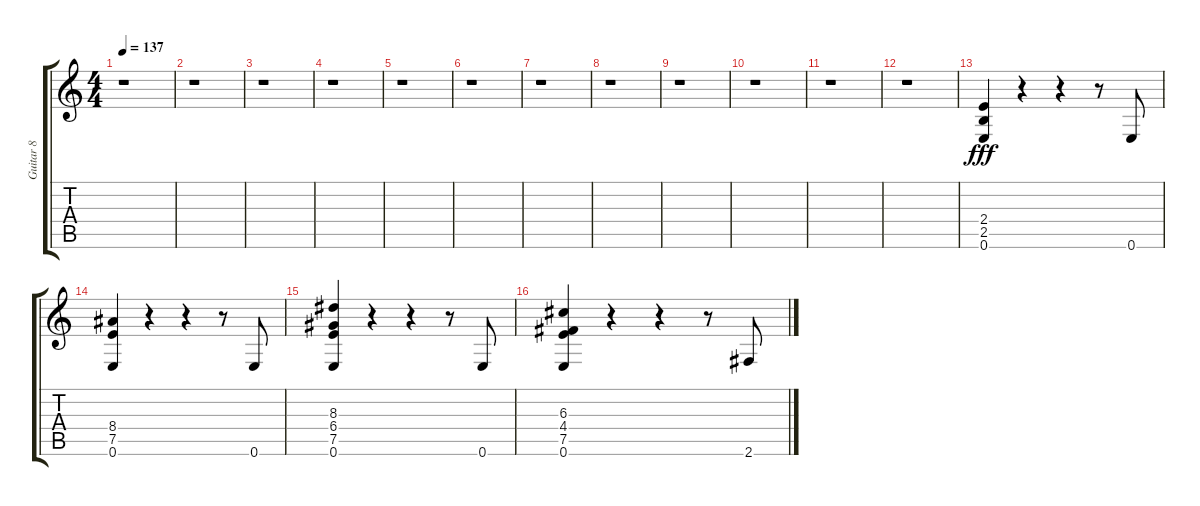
\track ("Guitar 8" "Guitar 8") {instrument distortionguitar}
\staff {score tabs}
\tuning (E4 B3 G3 D3 A2 E2) {hide}
\ts (4 4)
\tempo 137
\clef g2
\ks c
r.1{dy fff} |
r.1 |
r.1 |
r.1 |
r.1 |
r.1 |
r.1 |
r.1 |
r.1 |
r.1 |
r.1 |
r.1 |
(2.4 2.5 0.6).4 r.4 r.4 r.8 0.6.8 |
(8.4 7.5 0.6).4 r.4 r.4 r.8 0.6.8 |
(8.3 6.4 7.5 0.6).4 r.4 r.4 r.8 0.6.8 |
(6.3 4.4 7.5 0.6).4 r.4 r.4 r.8 2.6.8
